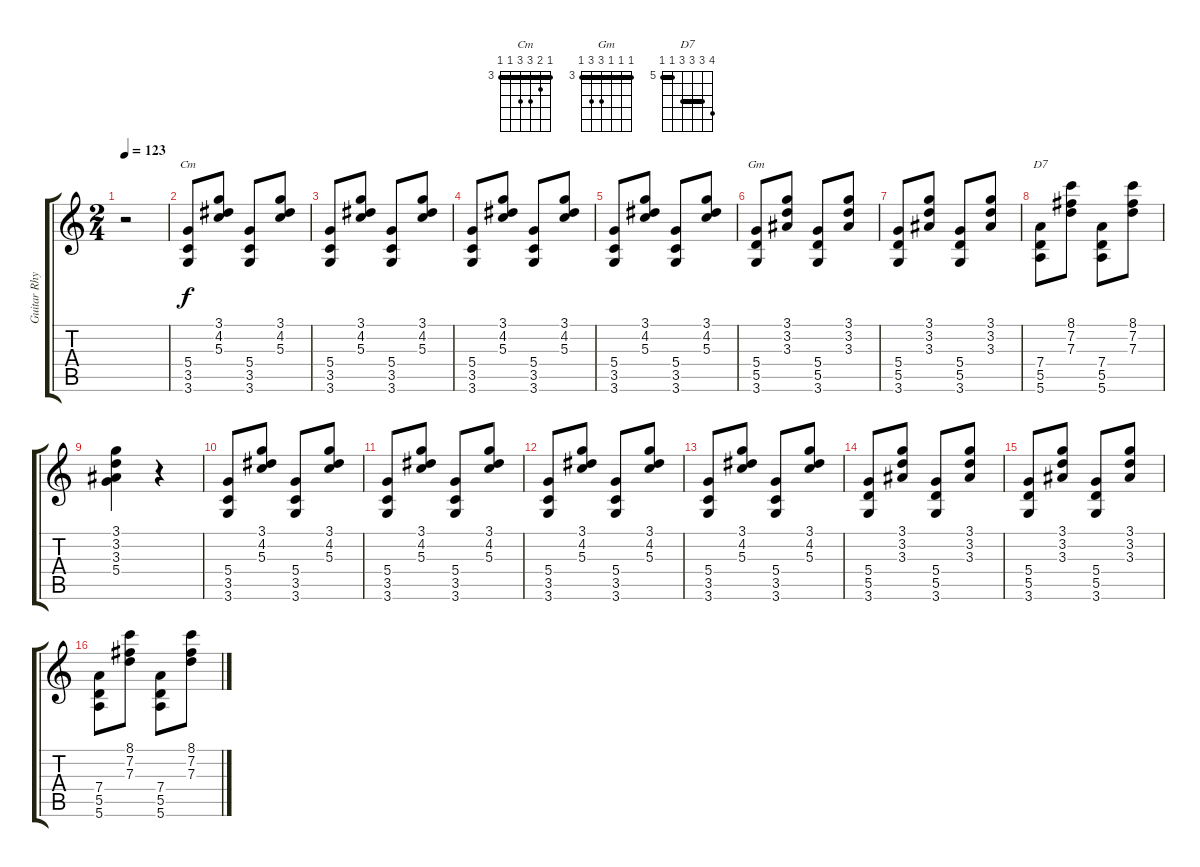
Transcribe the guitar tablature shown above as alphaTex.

\track ("Guitar Rhythm" "Guitar Rhy") {instrument acousticguitarsteel}
\staff {score tabs}
\tuning (E4 B3 G3 D3 A2 E2) {hide}
\chord ("Cm" 3 4 5 5 3 3) {firstfret 3 barre 3}
\chord ("Gm" 3 3 3 5 5 3) {firstfret 3 barre 3}
\chord ("D7" 8 7 7 7 5 5) {firstfret 5 barre (5 7)}
\ts (2 4)
\tempo 123
\clef g2
\ks c
r.2{dy f instrument acousticguitarsteel} |
(5.4 3.5 3.6).8{ch "Cm"} (3.1 4.2 5.3).8 (5.4 3.5 3.6).8 (3.1 4.2 5.3).8 |
(5.4 3.5 3.6).8 (3.1 4.2 5.3).8 (5.4 3.5 3.6).8 (3.1 4.2 5.3).8 |
(5.4 3.5 3.6).8 (3.1 4.2 5.3).8 (5.4 3.5 3.6).8 (3.1 4.2 5.3).8 |
(5.4 3.5 3.6).8 (3.1 4.2 5.3).8 (5.4 3.5 3.6).8 (3.1 4.2 5.3).8 |
(5.4 5.5 3.6).8{ch "Gm"} (3.1 3.2 3.3).8 (5.4 5.5 3.6).8 (3.1 3.2 3.3).8 |
(5.4 5.5 3.6).8 (3.1 3.2 3.3).8 (5.4 5.5 3.6).8 (3.1 3.2 3.3).8 |
(7.4 5.5 5.6).8{ch "D7"} (8.1 7.2 7.3).8 (7.4 5.5 5.6).8 (8.1 7.2 7.3).8 |
(3.1 3.2 3.3 5.4).4 r.4 |
(5.4 3.5 3.6).8 (3.1 4.2 5.3).8 (5.4 3.5 3.6).8 (3.1 4.2 5.3).8 |
(5.4 3.5 3.6).8 (3.1 4.2 5.3).8 (5.4 3.5 3.6).8 (3.1 4.2 5.3).8 |
(5.4 3.5 3.6).8 (3.1 4.2 5.3).8 (5.4 3.5 3.6).8 (3.1 4.2 5.3).8 |
(5.4 3.5 3.6).8 (3.1 4.2 5.3).8 (5.4 3.5 3.6).8 (3.1 4.2 5.3).8 |
(5.4 5.5 3.6).8 (3.1 3.2 3.3).8 (5.4 5.5 3.6).8 (3.1 3.2 3.3).8 |
(5.4 5.5 3.6).8 (3.1 3.2 3.3).8 (5.4 5.5 3.6).8 (3.1 3.2 3.3).8 |
(7.4 5.5 5.6).8 (8.1 7.2 7.3).8 (7.4 5.5 5.6).8 (8.1 7.2 7.3).8
